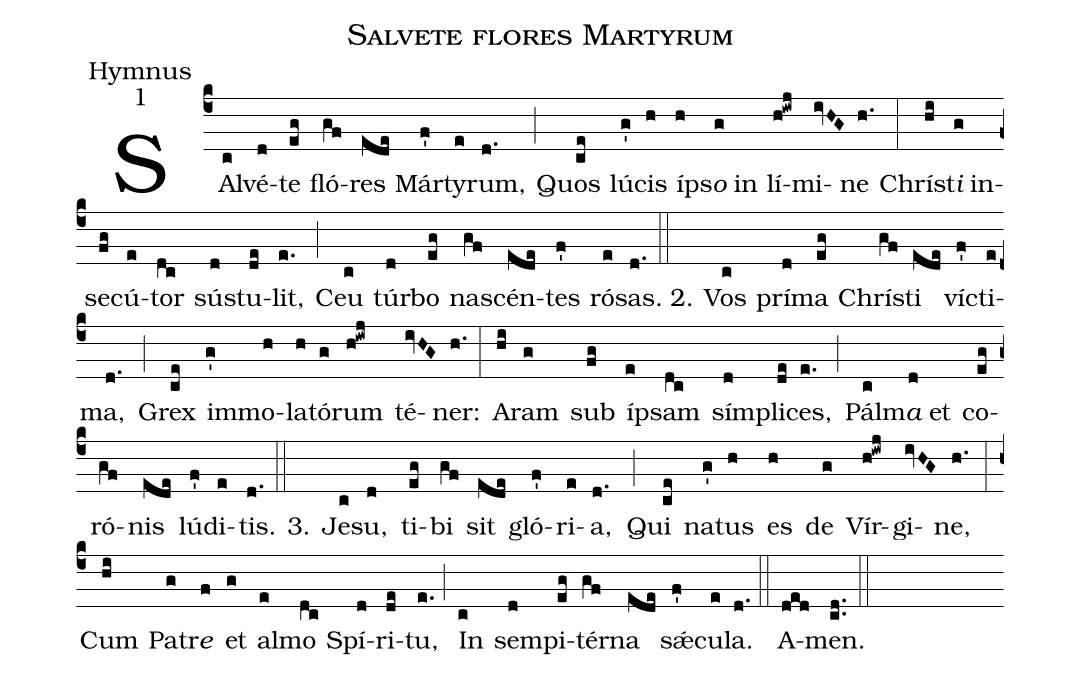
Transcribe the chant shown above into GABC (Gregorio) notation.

name:Salvete flores Martyrum;
office-part:Hymnus;
mode:1;
%%
(c4) SAl(c)vé(d)te(eg) fló(gf)res(ede) Már(f')ty(e)rum,(d.) (;)
Quos(ce) lú(g')cis(h) í(h)ps<i>o</i> in(g) lí(h!iwj)mi(ivHG)ne(h.) (:)
Chrí(hi)st<i>i</i> in(g)se(fg)cú(e)tor(dc) sú(d)stu(de)lit,(e.) (;)
Ceu(c) túr(d)bo(eg) na(gf)scén(ede)tes(f') ró(e)sas.(d.) (::)
2.() Vos(c) prí(d)ma(eg) Chrí(gf)sti(ede) ví(f')cti(e)ma,(d.) (;)
Grex(ce) im(g')mo(h)la(h)tó(g)rum(h!iwj) té(ivHG)ner:(h.) (:)
A(hi)ram(g) sub(fg) í(e)psam(dc) sím(d)pli(de)ces,(e.) (;)
Pá(c)lm<i>a</i> et(d) co(eg)ró(gf)nis(ede) lú(f')di(e)tis.(d.) (::)
3.() Je(c)su,(d) ti(eg)bi(gf) sit(ede) gló(f')ri(e)a,(d.) (;)
Qui(ce) na(g')tus(h) es(h) de(g) Vír(h!iwj)gi(ivHG)ne,(h.) (:)
Cum(hi) Pa(g)tr<i>e</i>(f) et(g) al(e)mo(dc) Spí(d)ri(de)tu,(e.) (;)
In(c) sem(d)pi(eg)tér(gf)na(ede) s<sp>'æ</sp>(f')cu(e)la.(d.) (::)
A(ded)men.(cd..) (::)
